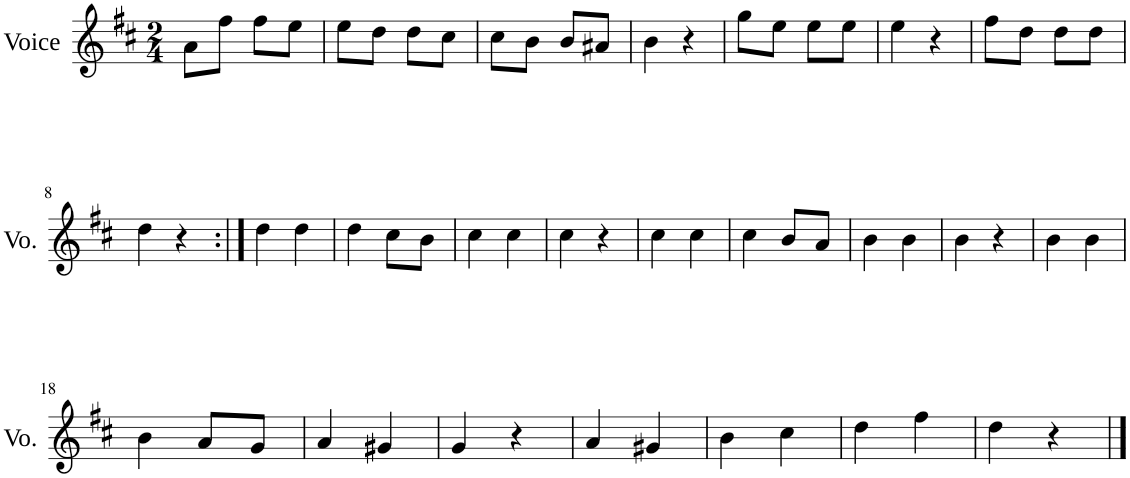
**kern
*part1
*staff1
*I"Voice
*I'Vo.
*clefG2
*k[f#c#]
*M2/4
=1
8a\L
8ff#\J
8ff#\L
8ee\J
=2
8ee\L
8dd\J
8dd\L
8cc#\J
=3
8cc#\L
8b\J
8b/L
8a#X/J
=4
4b\
4r
=5
8gg\L
8ee\J
8ee\L
8ee\J
=6
4ee\
4r
=7
8ff#\L
8dd\J
8dd\L
8dd\J
!!LO:LB:g=z
=8
4dd\
4r
=9:|!
4dd\
4dd\
=10
4dd\
8cc#\L
8b\J
=11
4cc#\
4cc#\
=12
4cc#\
4r
=13
4cc#\
4cc#\
=14
4cc#\
8b/L
8a/J
=15
4b\
4b\
=16
4b\
4r
=17
4b\
4b\
!!LO:LB:g=z
=18
4b\
8a/L
8g/J
=19
4a/
4g#X/
=20
4g/
4r
=21
4a/
4g#X/
=22
4b\
4cc#\
=23
4dd\
4ff#\
=24
4dd\
4r
==
*-
